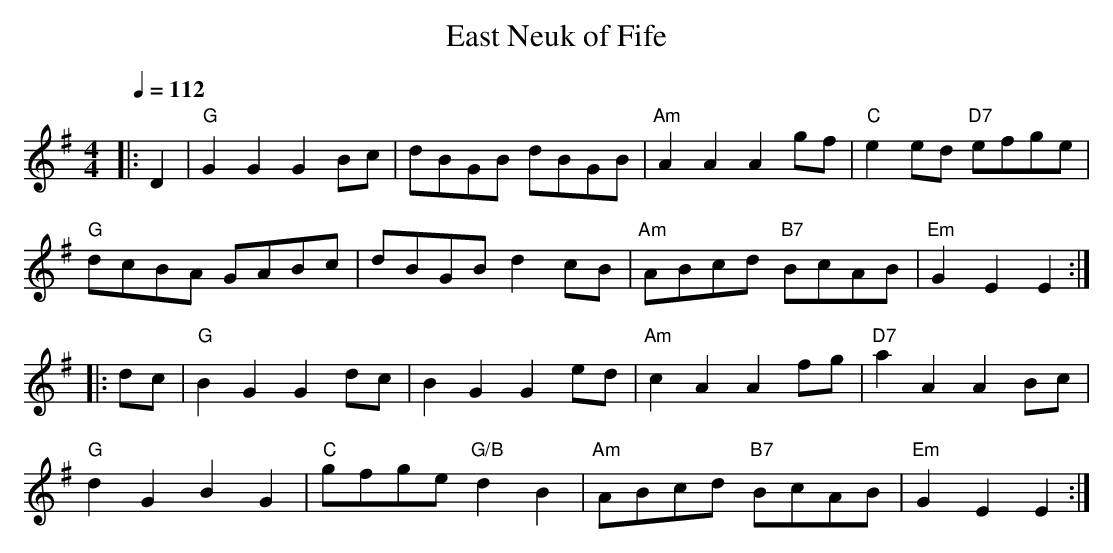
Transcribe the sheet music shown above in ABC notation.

X:1
T:East Neuk of Fife
M:4/4
L:1/4
Q:112
K:G
|:D|\
"G" GG GB/2c/2 | d/2B/2G/2B/2 d/2B/2G/2B/2 | "Am" AA Ag/2f/2 | "C" ee/2d/2 "D7" e/2f/2g/2e/2 |!
"G" d/2c/2B/2A/2 G/2A/2B/2c/2 | d/2B/2G/2B/2 dc/2B/2| "Am" A/2B/2c/2d/2"B7" B/2c/2A/2B/2 | "Em" GE E :|!
|:\
d/2c/2 | "G" BG Gd/2c/2 | BG Ge/2d/2 | "Am" cA Af/2g/2 | "D7" aA AB/2c/2|!
"G" dG BG | "C" g/2f/2g/2e/2 "G/B" dB | "Am" A/2B/2c/2d/2 "B7" B/2c/2A/2B/2 | "Em" GE E :|
